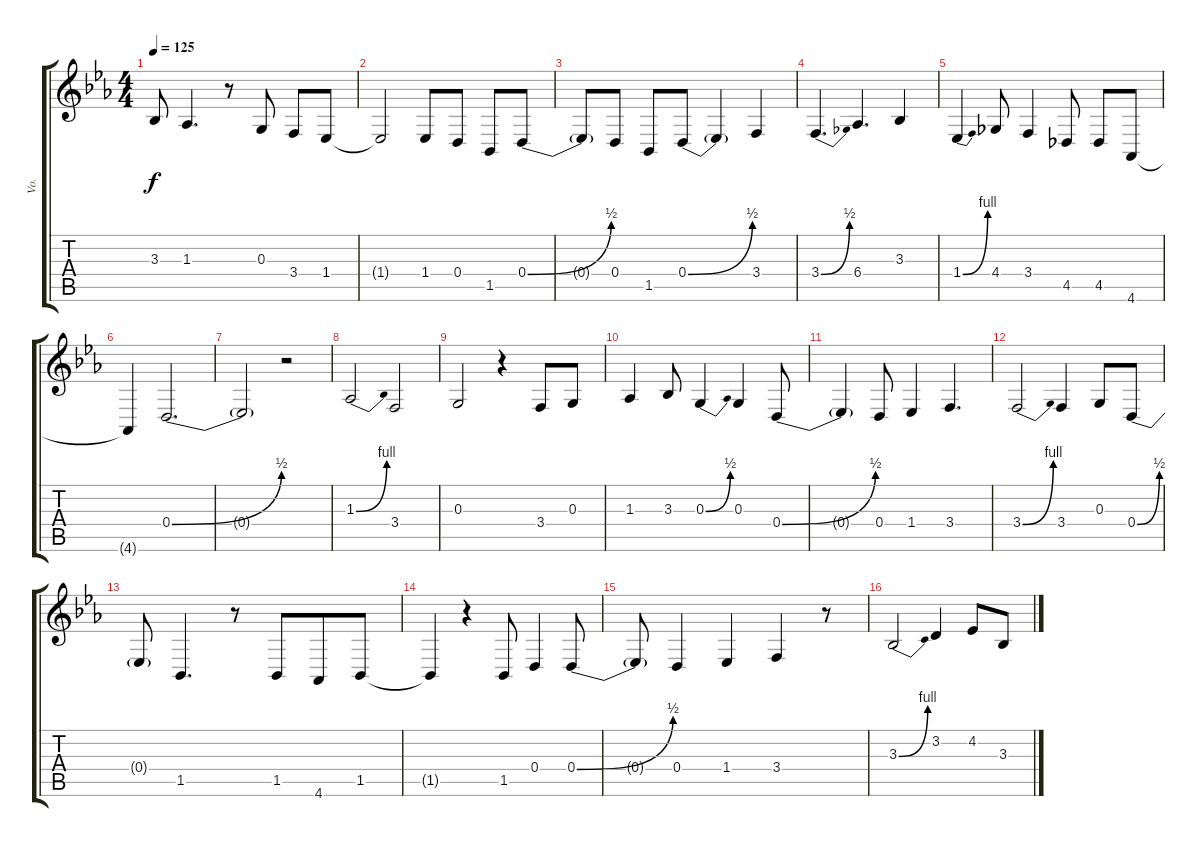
\track ("Vo." "Vo.") {instrument choiraahs}
\staff {score tabs}
\tuning (E4 B3 G3 D3 A2 E2) {hide}
\ts (4 4)
\tempo 125
\clef g2
\ks eb
3.3{t}.8{dy f} 1.3.4{d} r.8 0.3.8 3.4.8 1.4.8 |
1.4{t}.2 1.4.8 0.4.8 1.5.8 0.4{be (bend 0 0 60 2)}.8 |
0.4{t}.8 0.4.8 1.5.8 0.4{be (bend 0 0 60 2)}.8 0.4{t}.4 3.4.4 |
3.4{be (bend 0 0 60 2)}.4{d} 6.4.4{d} 3.3.4 |
1.4{be (bend 0 0 60 4)}.4 4.4.8 3.4.4 4.5.8 4.5.8 4.6.8 |
4.6{t}.4 0.4{be (bend 0 0 60 2)}.2{d} |
0.4{t}.2 r.2 |
1.3{be (bend 0 0 60 4)}.2 3.4.2 |
0.3.2 r.4 3.4.8 0.3.8 |
1.3.4 3.3.8 0.3{be (bend 0 0 60 2)}.4 0.3.4 0.4{be (bend 0 0 60 2)}.8 |
0.4{t}.4 0.4.8 1.4.4 3.4.4{d} |
3.4{be (bend 0 0 60 4)}.2 3.4.4 0.3.8 0.4{be (bend 0 0 60 2)}.8 |
0.4{t}.8 1.5.4{d} r.8 1.5.8{beam merge} 4.6.8 1.5.8 |
1.5{t}.4 r.4 1.5.8 0.4.4 0.4{be (bend 0 0 60 2)}.8 |
0.4{t}.8 0.4.4 1.4.4 3.4.4 r.8 |
3.3{be (bend 0 0 60 4)}.2 3.2.4 4.2.8 3.3.8
